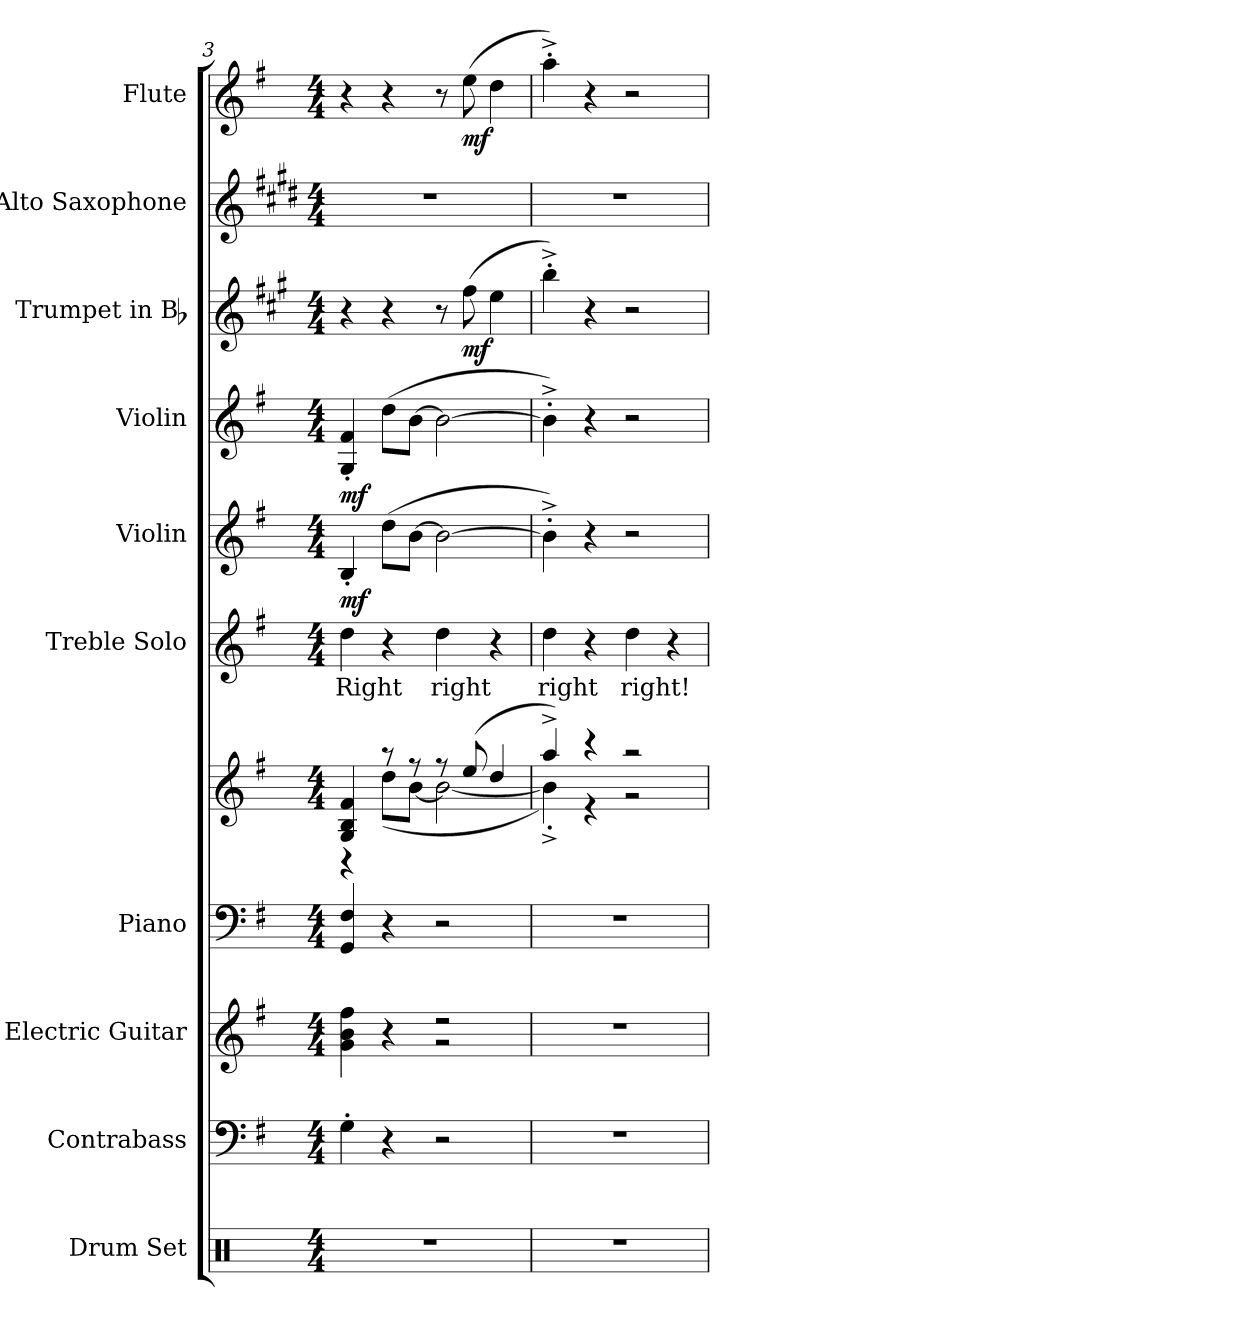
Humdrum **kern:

**kern	**kern	**kern	**kern	**kern	**kern	**text	**kern	**dynam	**kern	**dynam	**kern	**dynam	**kern	**kern	**dynam
*part10	*part9	*part8	*part7	*part7	*part6	*part6	*part5	*part5	*part4	*part4	*part3	*part3	*part2	*part1	*part1
*staff11	*staff10	*staff9	*staff8	*staff7	*staff6	*staff6	*staff5	*staff5	*staff4	*staff4	*staff3	*staff3	*staff2	*staff1	*staff1
*I"Drum Set	*I"Contrabass	*I"Electric Guitar	*I"Piano	*	*I"Treble Solo	*	*I"Violin	*	*I"Violin	*	*I"Trumpet in Bb	*	*I"Alto Saxophone	*I"Flute	*
*I'Dr.	*I'Cb.	*I'E. Gtr.	*I'Pno.	*	*I'Tr. Solo	*	*I'Vln.	*	*I'Vln.	*	*I'Tpt.	*	*I'Alto Sax.	*I'Fl.	*
*clefX	*clefF4	*clefG2	*clefF4	*clefG2	*clefG2	*	*clefG2	*	*clefG2	*	*clefG2	*	*clefG2	*clefG2	*
*	*ITrd7c12	*ITrd7c12	*	*	*	*	*	*	*	*	*ITrd1c2	*	*ITrd5c9	*	*
*k[]	*k[f#]	*k[f#]	*k[f#]	*k[f#]	*k[f#]	*	*k[f#]	*	*k[f#]	*	*k[f#]	*	*k[f#]	*k[f#]	*
*C:	*G:	*G:	*G:	*G:	*G:	*	*G:	*	*G:	*	*G:	*	*G:	*G:	*
*M4/4	*M4/4	*M4/4	*M4/4	*M4/4	*M4/4	*	*M4/4	*	*M4/4	*	*M4/4	*	*M4/4	*M4/4	*
=3	=3	=3	=3	=3	=3	=3	=3	=3	=3	=3	=3	=3	=3	=3	=3
*	*	*^	*	*^	*	*	*	*	*	*	*	*	*	*	*
!	!	!	!	!	!	!	!	!LO:LY:b:color=#000000	!	!	!	!	!	!	!	!	!
1r	4GG'i\	4Gi\ 4Bi 4f#i	2ryy	4GGi/ 4F#i	4Gi/ 4Bi 4f#i	4r	4ddi\	Right	4B'i/	mf	4Gi/' 4f#i'	mf	4r	.	1r	4r	.
.	4r	4r	.	4r	8r	(8ddi\L	4r	.	(8ddi\L	.	(8ddi\L	.	4r	.	.	4r	.
.	.	.	.	.	8r	[<8bi\J	.	.	[>8bi\J	.	[>8bi\J	.	.	.	.	.	.
!	!	!	!	!	!	!	!	!LO:LY:b:color=#000000	!	!	!	!	!	!	!	!	!
.	2r	2r	2r	2r	8r	2bi\_<	4ddi\	right	2bi\_>	.	2bi\_>	.	8r	.	.	8r	.
.	.	.	.	.	(8eei/	.	.	.	.	.	.	.	(8eei\	mf	.	(8eei\	mf
.	.	.	.	.	4ddi/	.	4r	.	.	.	.	.	4ddi\	.	.	4ddi\	.
*	*	*v	*v	*	*	*	*	*	*	*	*	*	*	*	*	*	*
=4	=4	=4	=4	=4	=4	=4	=4	=4	=4	=4	=4	=4	=4	=4	=4	=4
!	!	!	!	!	!	!	!LO:LY:b:color=#000000	!	!	!	!	!	!	!	!	!
1r	1r	1r	1r	4aa^i/)	4b'^i\])	4ddi\	right	4b'^i\])	.	4b'^i\])	.	4aa'^i\)	.	1r	4aa'^i\)	.
.	.	.	.	4r	4r	4r	.	4r	.	4r	.	4r	.	.	4r	.
!	!	!	!	!	!	!	!LO:LY:b:color=#000000	!	!	!	!	!	!	!	!	!
.	.	.	.	2r	2r	4ddi\	right!	2r	.	2r	.	2r	.	.	2r	.
.	.	.	.	.	.	4r	.	.	.	.	.	.	.	.	.	.
*	*	*	*	*v	*v	*	*	*	*	*	*	*	*	*	*	*
=	=	=	=	=	=	=	=	=	=	=	=	=	=	=	=
*-	*-	*-	*-	*-	*-	*-	*-	*-	*-	*-	*-	*-	*-	*-	*-
